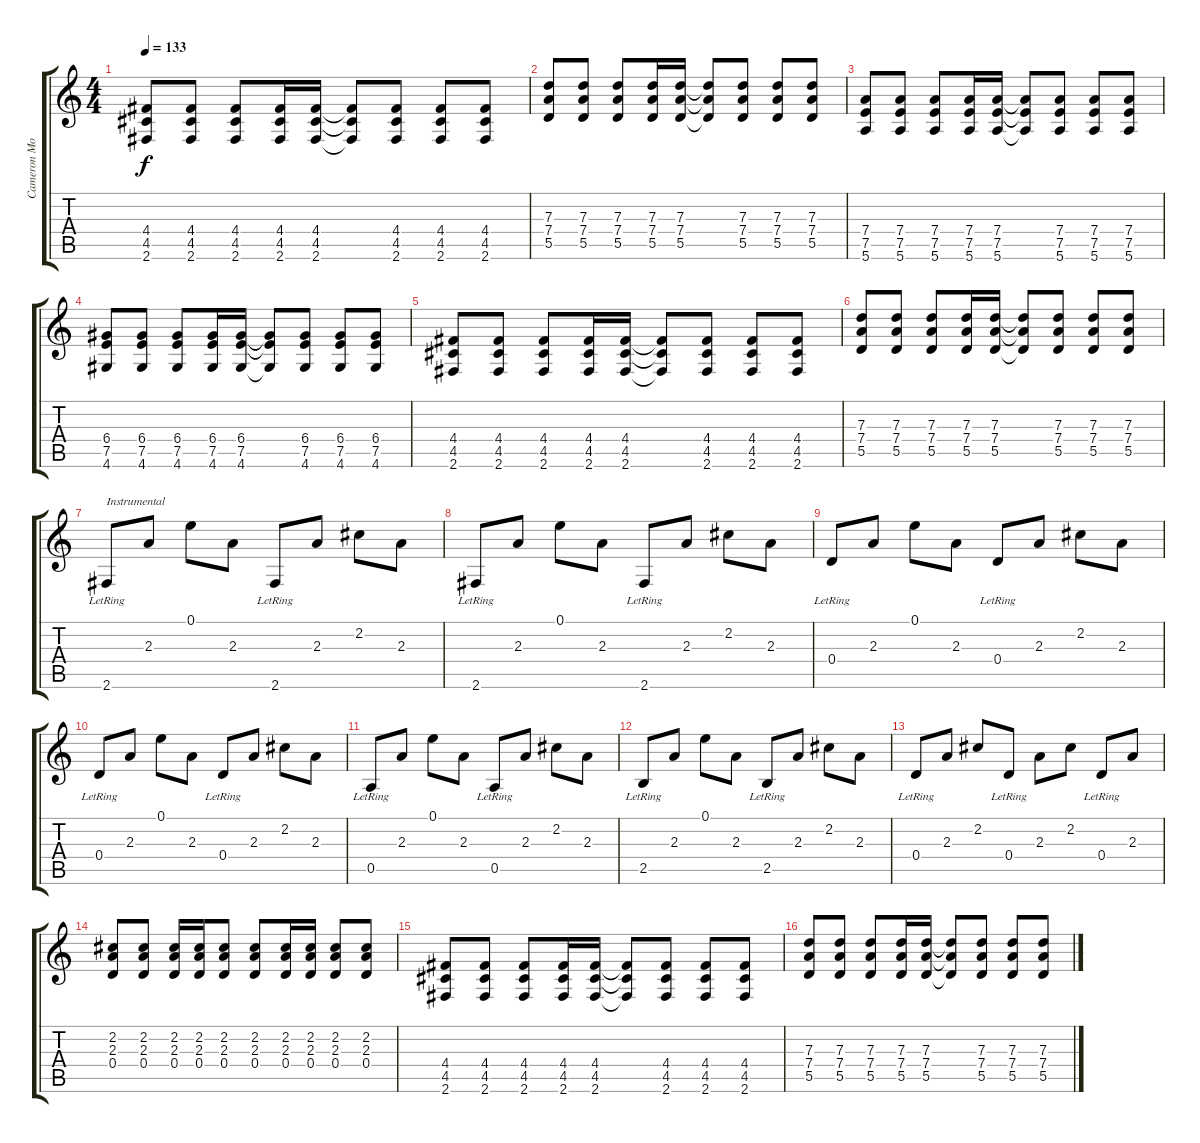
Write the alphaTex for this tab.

\track ("Cameron Morrison" "Cameron Mo") {instrument distortionguitar}
\staff {score tabs}
\tuning (E4 B3 G3 D3 A2 E2) {hide}
\ts (4 4)
\tempo 133
\clef g2
\ks c
(4.4 4.5 2.6).8{dy f} (4.4 4.5 2.6).8 (4.4 4.5 2.6).8 (4.4 4.5 2.6).16 (4.4 4.5 2.6).16 (4.4{t} 4.5{t} 2.6{t}).8 (4.4 4.5 2.6).8 (4.4 4.5 2.6).8 (4.4 4.5 2.6).8 |
(7.3 7.4 5.5).8 (7.3 7.4 5.5).8 (7.3 7.4 5.5).8 (7.3 7.4 5.5).16 (7.3 7.4 5.5).16 (7.3{t} 7.4{t} 5.5{t}).8 (7.3 7.4 5.5).8 (7.3 7.4 5.5).8 (7.3 7.4 5.5).8 |
(7.4 7.5 5.6).8 (7.4 7.5 5.6).8 (7.4 7.5 5.6).8 (7.4 7.5 5.6).16 (7.4 7.5 5.6).16 (7.4{t} 7.5{t} 5.6{t}).8 (7.4 7.5 5.6).8 (7.4 7.5 5.6).8 (7.4 7.5 5.6).8 |
(6.4 7.5 4.6).8 (6.4 7.5 4.6).8 (6.4 7.5 4.6).8 (6.4 7.5 4.6).16 (6.4 7.5 4.6).16 (6.4{t} 7.5{t} 4.6{t}).8 (6.4 7.5 4.6).8 (6.4 7.5 4.6).8 (6.4 7.5 4.6).8 |
(4.4 4.5 2.6).8 (4.4 4.5 2.6).8 (4.4 4.5 2.6).8 (4.4 4.5 2.6).16 (4.4 4.5 2.6).16 (4.4{t} 4.5{t} 2.6{t}).8 (4.4 4.5 2.6).8 (4.4 4.5 2.6).8 (4.4 4.5 2.6).8 |
(7.3 7.4 5.5).8 (7.3 7.4 5.5).8 (7.3 7.4 5.5).8 (7.3 7.4 5.5).16 (7.3 7.4 5.5).16 (7.3{t} 7.4{t} 5.5{t}).8 (7.3 7.4 5.5).8 (7.3 7.4 5.5).8 (7.3 7.4 5.5).8 |
2.6{lr}.8{txt "Instrumental" volume 16} 2.3.8 0.1.8 2.3.8 2.6{lr}.8 2.3.8 2.2.8 2.3.8 |
2.6{lr}.8 2.3.8 0.1.8 2.3.8 2.6{lr}.8 2.3.8 2.2.8 2.3.8 |
0.4{lr}.8 2.3.8 0.1.8 2.3.8 0.4{lr}.8 2.3.8 2.2.8 2.3.8 |
0.4{lr}.8 2.3.8 0.1.8 2.3.8 0.4{lr}.8 2.3.8 2.2.8 2.3.8 |
0.5{lr}.8 2.3.8 0.1.8 2.3.8 0.5{lr}.8 2.3.8 2.2.8 2.3.8 |
2.5{lr}.8 2.3.8 0.1.8 2.3.8 2.5{lr}.8 2.3.8 2.2.8 2.3.8 |
0.4{lr}.8 2.3.8 2.2.8 0.4{lr}.8 2.3.8 2.2.8 0.4{lr}.8 2.3.8 |
(2.2 2.3 0.4).8 (2.2 2.3 0.4).8 (2.2 2.3 0.4).16 (2.2 2.3 0.4).16 (2.2 2.3 0.4).8 (2.2 2.3 0.4).8 (2.2 2.3 0.4).16 (2.2 2.3 0.4).16 (2.2 2.3 0.4).8 (2.2 2.3 0.4).8 |
(4.4 4.5 2.6).8{volume 12} (4.4 4.5 2.6).8 (4.4 4.5 2.6).8 (4.4 4.5 2.6).16 (4.4 4.5 2.6).16 (4.4{t} 4.5{t} 2.6{t}).8 (4.4 4.5 2.6).8 (4.4 4.5 2.6).8 (4.4 4.5 2.6).8 |
(7.3 7.4 5.5).8 (7.3 7.4 5.5).8 (7.3 7.4 5.5).8 (7.3 7.4 5.5).16 (7.3 7.4 5.5).16 (7.3{t} 7.4{t} 5.5{t}).8 (7.3 7.4 5.5).8 (7.3 7.4 5.5).8 (7.3 7.4 5.5).8
